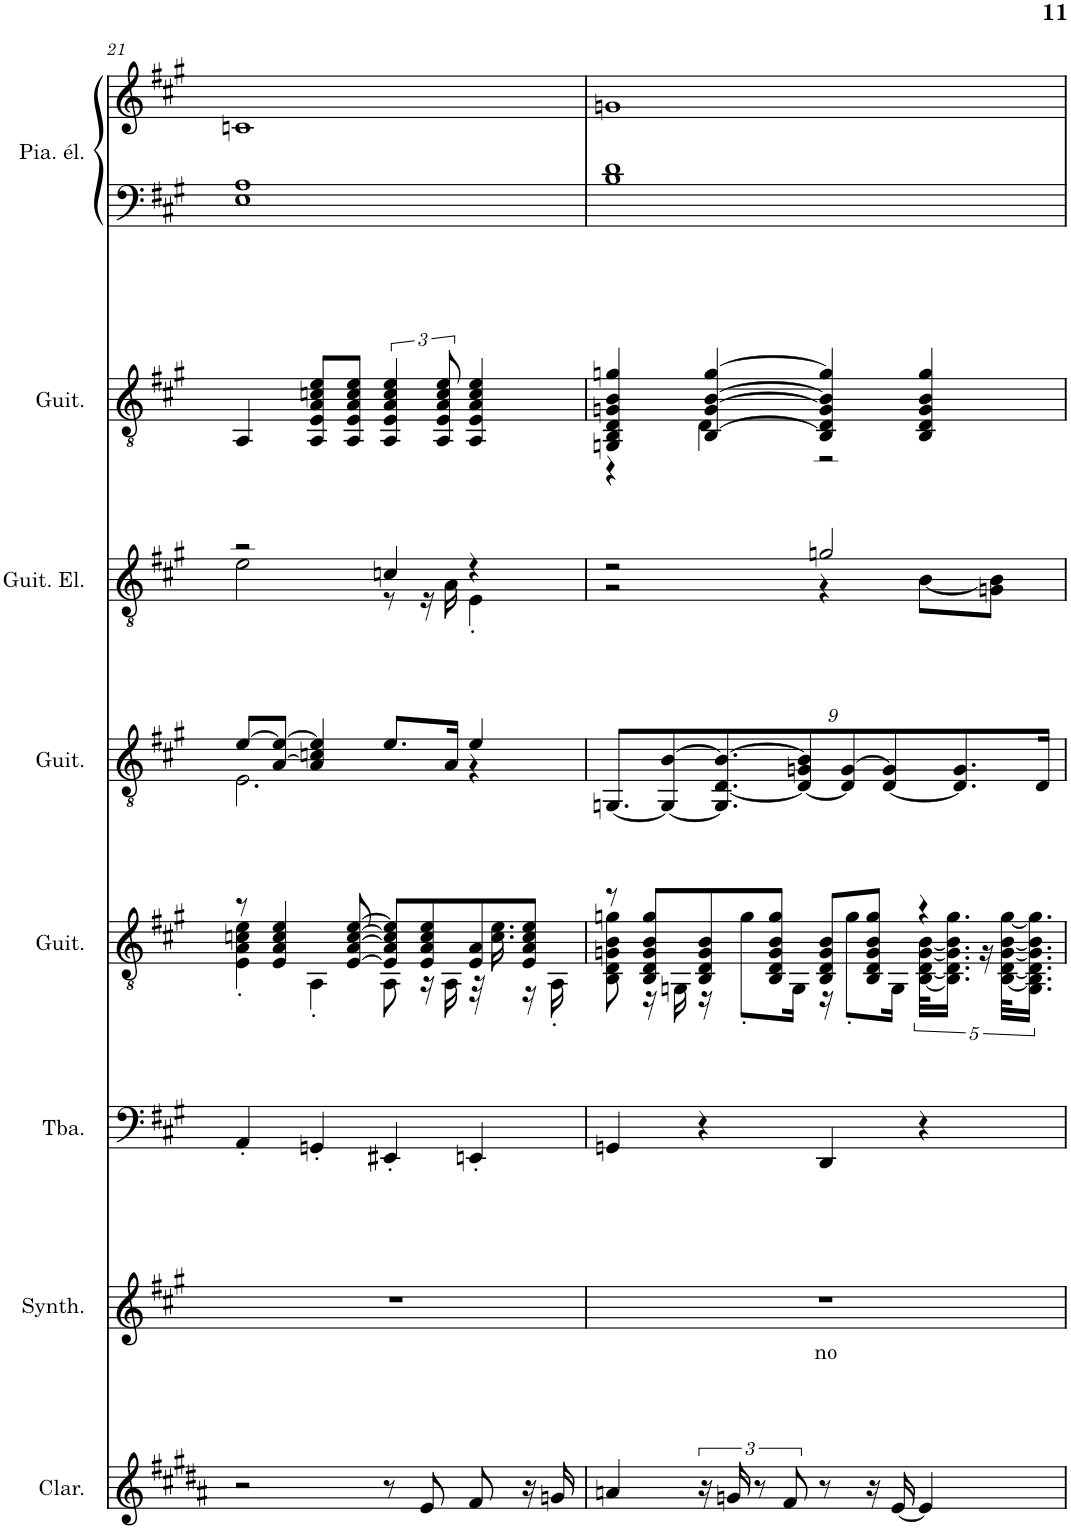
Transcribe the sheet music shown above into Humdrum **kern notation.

**kern	**kern	**text	**kern	**kern	**kern	**kern	**kern	**kern	**kern
*part8	*part7	*part7	*part6	*part5	*part4	*part3	*part2	*part1	*part1
*staff9	*staff8	*staff8	*staff7	*staff6	*staff5	*staff4	*staff3	*staff2	*staff1
*I"Clarinette	*I"Synthétiseur d'instruments à cordes	*	*I"Tuba (non spécifié)	*I"Guitare Acoustique	*I"Guitare Classique	*I"Guitare électrique	*I"Guitare Acoustique	*I"Piano électrique	*
*I'Clar.	*I'Synth.	*	*I'Tba.	*I'Guit.	*I'Guit.	*I'Guit. El.	*I'Guit.	*I'Pia. él.	*
!!LO:PB:g=z
*clefG2	*clefG2	*	*clefF4	*clefGv2	*clefGv2	*clefGv2	*clefGv2	*clefF4	*clefG2
*Trd1c2	*	*	*	*	*	*	*	*	*
*k[f#c#g#d#a#]	*k[f#c#g#]	*	*k[f#c#g#]	*k[f#c#g#]	*k[f#c#g#]	*k[f#c#g#]	*k[f#c#g#]	*k[f#c#g#]	*k[f#c#g#]
*M4/4	*M4/4	*	*M4/4	*M4/4	*M4/4	*M4/4	*M4/4	*M4/4	*M4/4
=21	=21	=21	=21	=21	=21	=21	=21	=21	=21
*	*	*	*	*^	*^	*^	*	*	*
2r	1r	.	4AA'/	8r	4E\' 4A\' 4cn\' 4e\'	[8e/L	2.E\	2r	2e\	4AA/	1E 1A	1cn
.	.	.	.	4E/ 4A/ 4c/ 4e/	.	[8A/ 8e/_J	.	.	.	.	.	.
.	.	.	4GGn'/	.	4AA'\	4A/] 4cn/ 4e/]	.	.	.	8AA/ 8E/ 8A/ 8cn/ 8e/L	.	.
.	.	.	.	[8E/ [8A/ [8c/ [8e/	.	.	.	.	.	8AA/ 8E/ 8A/ 8c/ 8e/J	.	.
8r	.	.	4EE#X'/	8E/] 8A/] 8c/] 8e/]L	8AA\	8.e/L	.	4cn/	8r	6AA/ 6E/ 6A/ 6c/ 6e/	.	.
8e/	.	.	.	8E/ 8A/ 8c/ 8e/	16r	.	.	.	16r	.	.	.
.	.	.	.	.	.	.	.	.	.	12AA/ 12E/ 12A/ 12c/ 12e/	.	.
.	.	.	.	.	16AA\	16A/Jk	.	.	16A\	.	.	.
8f#/	.	.	4EEn'/	8E/ 8A/	32r	4e/	4r	4r	4E'\	4AA/ 4E/ 4A/ 4c/ 4e/	.	.
.	.	.	.	.	16.c\ 16.e\	.	.	.	.	.	.	.
16r	.	.	.	8E/ 8A/ 8c/ 8e/J	16r	.	.	.	.	.	.	.
16gn/	.	.	.	.	16AA'\	.	.	.	.	.	.	.
*	*	*	*	*	*	*v	*v	*	*	*	*	*
=22	=22	=22	=22	=22	=22	=22	=22	=22	=22	=22	=22
!	!	!LO:LY:b	!	!	!	!	!	!	!	!	!
*	*	*	*	*	*	*Xbrackettup	*	*	*	*	*
*	*	*	*	*	*	*	*	*	*^	*	*
4an/	1r	no	4GGn/	8r	8BB\ 8D\ 8Gn\ 8B\ 8gn\	[9.GGn/L	2r	2r	4GGn/ 4BB/ 4D/ 4Gn/ 4B/ 4gn/	4r	1B 1d	1gn
.	.	.	.	8BB/ 8D/ 8G/ 8B/ 8g/L	16r	.	.	.	.	.	.	.
.	.	.	.	.	.	9GG/_ [9B/	.	.	.	.	.	.
.	.	.	.	.	16GGn\	.	.	.	.	.	.	.
24r	.	.	4r	8BB/ 8D/ 8G/ 8B/	16r	.	.	.	[4BB/ [4G/ [4B/ [4g/	4D\	.	.
.	.	.	.	.	.	9.GG/] [9.D/ 9.B/_	.	.	.	.	.	.
24gn/	.	.	.	.	.	.	.	.	.	.	.	.
.	.	.	.	.	8g'\L	.	.	.	.	.	.	.
12r	.	.	.	.	.	.	.	.	.	.	.	.
.	.	.	.	8BB/ 8D/ 8G/ 8B/ 8g/J	.	.	.	.	.	.	.	.
12f#/	.	.	.	.	.	.	.	.	.	.	.	.
.	.	.	.	.	16GG\Jk	.	.	.	.	.	.	.
.	.	.	.	.	.	9D/_ 9Gn/ 9B/]	.	.	.	.	.	.
8r	.	.	4DD/	8BB/ 8D/ 8G/ 8B/L	16r	.	2gn/	4r	4BB/] 4D/ 4G/] 4B/] 4g/]	2r	.	.
.	.	.	.	.	.	9D/] [9G/	.	.	.	.	.	.
.	.	.	.	.	8g'\L	.	.	.	.	.	.	.
16r	.	.	.	8BB/ 8D/ 8G/ 8B/ 8g/J	.	.	.	.	.	.	.	.
.	.	.	.	.	.	[9D/ 9G/]	.	.	.	.	.	.
[16e/	.	.	.	.	16GG\Jk	.	.	.	.	.	.	.
4e/]	.	.	4r	4r	[40BB\ [40D\ [40G\ [40B\KLL	.	.	[8B\L	4BB/ 4D/ 4G/ 4B/ 4g/	.	.	.
.	.	.	.	.	20.BB\] 20.D\] 20.G\] 20.B\] 20.g\JJ	.	.	.	.	.	.	.
.	.	.	.	.	.	9.D/] 9.G/	.	.	.	.	.	.
.	.	.	.	.	20r	.	.	.	.	.	.	.
.	.	.	.	.	.	.	.	8Gn\ 8B\]J	.	.	.	.
.	.	.	.	.	[40BB\ [40D\ [40G\ [40B\ [40g\KLL	.	.	.	.	.	.	.
.	.	.	.	.	20.GG\ 20.BB\] 20.D\] 20.G\] 20.B\] 20.g\]JJ	.	.	.	.	.	.	.
.	.	.	.	.	.	18D/Jk	.	.	.	.	.	.
*	*	*	*	*	*	*	*v	*v	*	*	*	*
*	*	*	*	*v	*v	*	*	*v	*v	*	*
=	=	=	=	=	=	=	=	=	=
*-	*-	*-	*-	*-	*-	*-	*-	*-	*-
